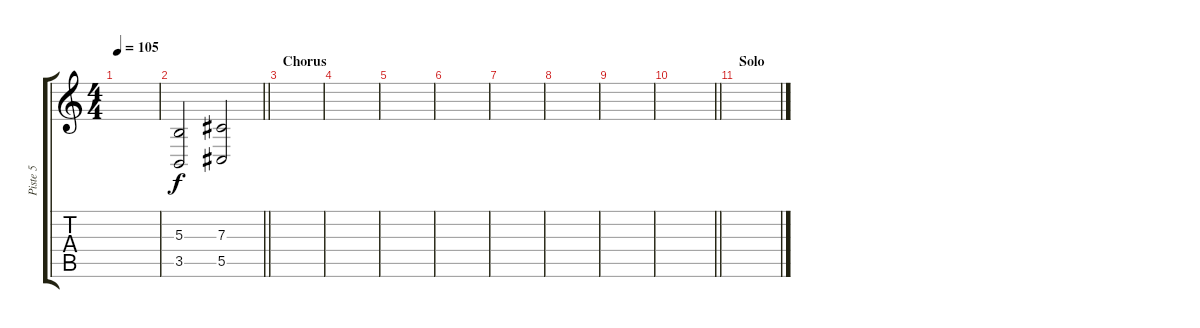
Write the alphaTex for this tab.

\track ("Piste 5" "Piste 5") {instrument rockorgan}
\staff {score tabs}
\tuning (Eb4 Bb3 Gb3 Db3 Ab2 Eb2) {hide}
\ts (4 4)
\tempo 105
\clef g2
\ks c
|
\barLineRight lightlight
(5.3 3.5).2 (7.3 5.5).2 |
\section ("" "Chorus")
|
|
|
|
|
|
|
\barLineRight lightlight
|
\section ("" "Solo")
